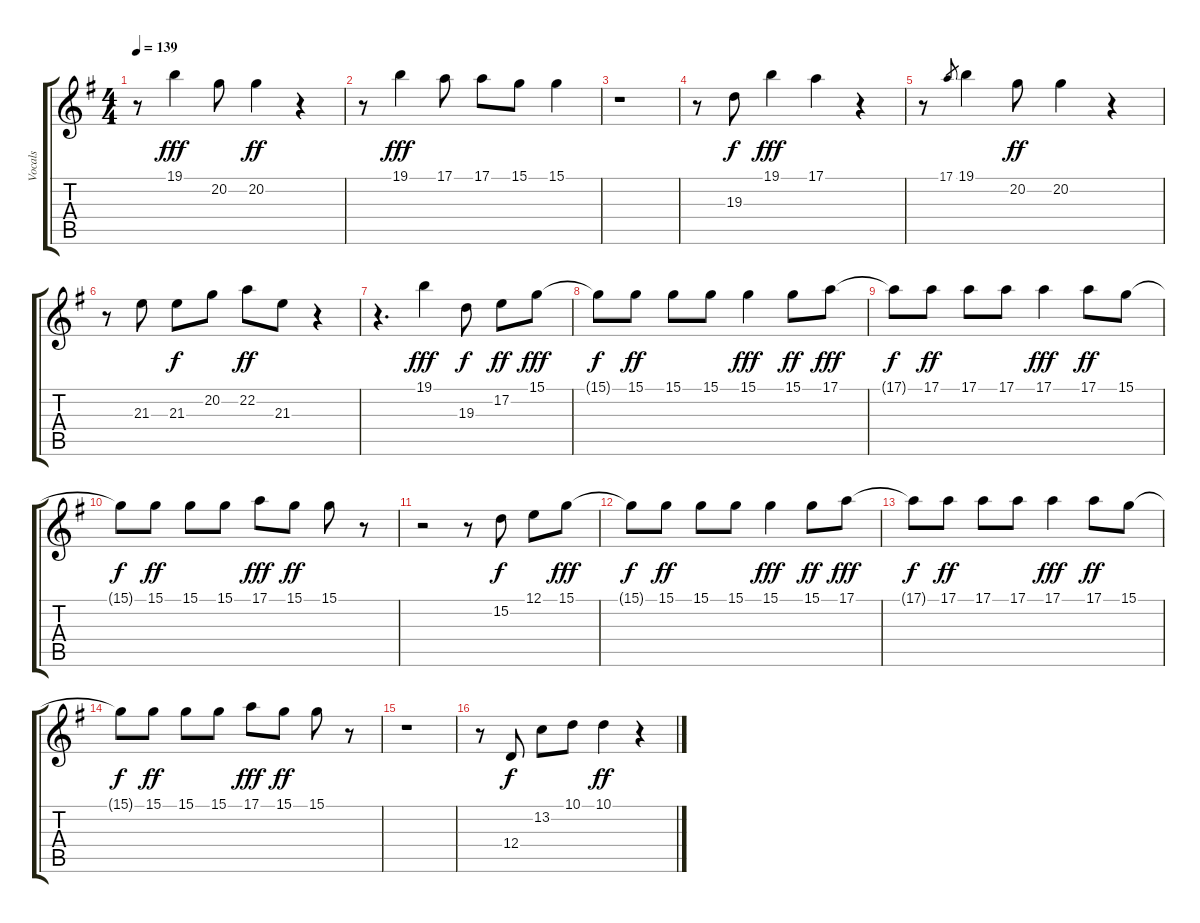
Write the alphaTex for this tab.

\track ("Vocals" "Vocals") {instrument flute}
\staff {score tabs}
\tuning (E4 B3 G3 D3 A2 E2) {hide}
\ts (4 4)
\tempo 139
\clef g2
\ks g
r.8{dy fff} 19.1.4 20.2.8 20.2.4{dy ff} r.4 |
r.8 19.1.4{dy fff} 17.1.8 17.1.8 15.1.8 15.1.4 |
r.1 |
r.8 19.3.8{dy f} 19.1.4{dy fff} 17.1.4 r.4 |
r.8 17.1.8{gr} 19.1.4 20.2.8{dy ff} 20.2.4 r.4 |
r.8 21.3.8 21.3.8{dy f} 20.2.8 22.2.8{dy ff} 21.3.8 r.4 |
r.4{d} 19.1.4{dy fff volume 14} 19.3.8{dy f} 17.2.8{dy ff} 15.1.8{dy fff} |
15.1{t}.8{dy f} 15.1.8{dy ff} 15.1.8 15.1.8 15.1.4{dy fff} 15.1.8{dy ff} 17.1.8{dy fff} |
17.1{t}.8{dy f} 17.1.8{dy ff} 17.1.8 17.1.8 17.1.4{dy fff} 17.1.8{dy ff} 15.1.8 |
15.1{t}.8{dy f} 15.1.8{dy ff} 15.1.8 15.1.8 17.1.8{dy fff} 15.1.8{dy ff} 15.1.8 r.8 |
r.2 r.8 15.2.8{dy f} 12.1.8 15.1.8{dy fff} |
15.1{t}.8{dy f} 15.1.8{dy ff} 15.1.8 15.1.8 15.1.4{dy fff} 15.1.8{dy ff} 17.1.8{dy fff} |
17.1{t}.8{dy f} 17.1.8{dy ff} 17.1.8 17.1.8 17.1.4{dy fff} 17.1.8{dy ff} 15.1.8 |
15.1{t}.8{dy f} 15.1.8{dy ff} 15.1.8 15.1.8 17.1.8{dy fff} 15.1.8{dy ff} 15.1.8 r.8 |
r.1 |
r.8 12.4.8{dy f} 13.2.8 10.1.8 10.1.4{dy ff} r.4
